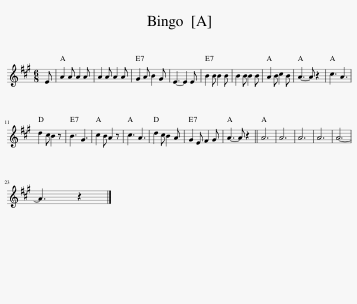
X:1
L:1/8
M:6/8
I:linebreak $
K:A
V:1 treble
V:1
 E | A2 A A2 A | A2 A A2 A | G2 A B2 G | E3- E2 E | %5
 B2 B B2 B | B2 B B2 B | A2 B c2 B | A3- A z2 | c3 A3 |$ %10
 d2 c B2 z | B3 G3 | c2 B A2 z | c3 A3 | d2 c B2 A | %15
 G2 E F2 G | A3- A z2 || A6 | A6 | A6 | %20
 A6 | A6- |$ A3 z2 |] %23
